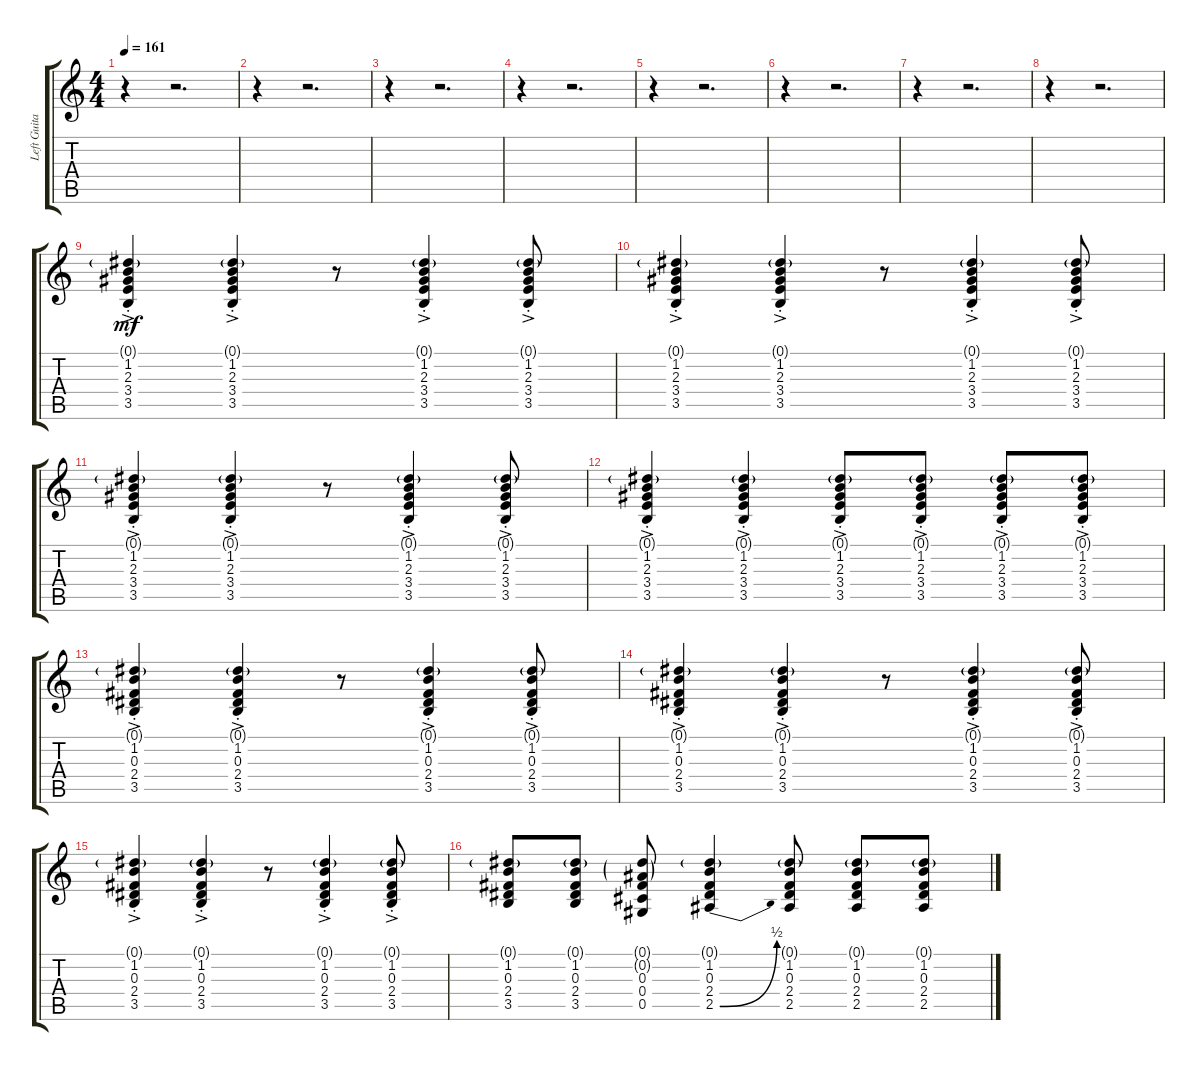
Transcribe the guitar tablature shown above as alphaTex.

\track ("Left Guitar" "Left Guita") {instrument distortionguitar}
\staff {score tabs}
\tuning (Eb4 Bb3 Gb3 Db3 Ab2 Eb2) {hide}
\ts (4 4)
\tempo 161
\clef g2
\ks c
r.4{dy mf} r.2{d} |
r.4 r.2{d} |
r.4 r.2{d} |
r.4 r.2{d} |
r.4 r.2{d} |
r.4 r.2{d} |
r.4 r.2{d} |
r.4 r.2{d} |
(0.1{g} 1.2 2.3 3.4 3.5{ac st}).4 (0.1{g} 1.2 2.3 3.4 3.5{ac st}).4 r.8 (0.1{g} 1.2 2.3{ac st} 3.4 3.5{ac st}).4 (0.1{g} 1.2 2.3{ac st} 3.4 3.5{ac st}).8 |
(0.1{g} 1.2 2.3 3.4 3.5{ac st}).4 (0.1{g} 1.2 2.3 3.4 3.5{ac st}).4 r.8 (0.1{g} 1.2 2.3{ac st} 3.4 3.5{ac st}).4 (0.1{g} 1.2 2.3{ac st} 3.4 3.5{ac st}).8 |
(0.1{g} 1.2 2.3 3.4 3.5{ac st}).4 (0.1{g} 1.2 2.3 3.4 3.5{ac st}).4 r.8 (0.1{g} 1.2 2.3{ac st} 3.4 3.5{ac st}).4 (0.1{g} 1.2 2.3{ac st} 3.4 3.5{ac st}).8 |
(0.1{g} 1.2 2.3 3.4 3.5{ac st}).4 (0.1{g} 1.2 2.3 3.4 3.5{ac st}).4 (0.1{g} 1.2 2.3{ac st} 3.4 3.5{ac st}).8 (0.1{g} 1.2 2.3{ac st} 3.4 3.5{ac st}).8 (0.1{g} 1.2 2.3{ac st} 3.4 3.5{ac st}).8 (0.1{g} 1.2 2.3{ac st} 3.4 3.5{ac st}).8 |
(0.1{g} 1.2 0.3 2.4 3.5{ac st}).4 (0.1{g} 1.2 0.3 2.4 3.5{ac st}).4 r.8 (0.1{g} 1.2 0.3{ac st} 2.4 3.5{ac st}).4 (0.1{g} 1.2 0.3{ac st} 2.4 3.5{ac st}).8 |
(0.1{g} 1.2 0.3 2.4 3.5{ac st}).4 (0.1{g} 1.2 0.3 2.4 3.5{ac st}).4 r.8 (0.1{g} 1.2 0.3{ac st} 2.4 3.5{ac st}).4 (0.1{g} 1.2 0.3{ac st} 2.4 3.5{ac st}).8 |
(0.1{g} 1.2 0.3 2.4 3.5{ac st}).4 (0.1{g} 1.2 0.3 2.4 3.5{ac st}).4 r.8 (0.1{g} 1.2 0.3{ac st} 2.4 3.5{ac st}).4 (0.1{g} 1.2 0.3{ac st} 2.4 3.5{ac st}).8 |
(0.1{g} 1.2 0.3 2.4 3.5).8 (0.1{g} 1.2 0.3 2.4 3.5).8 (0.1{g} 0.2{g} 0.3 0.4 0.5).8 (0.1{g} 1.2 0.3 2.4 2.5{be (bend 0 0 60 2)}).4 (0.1{g} 1.2 0.3 2.4 2.5).8 (0.1{g} 1.2 0.3 2.4 2.5).8 (0.1{g} 1.2 0.3 2.4 2.5).8
